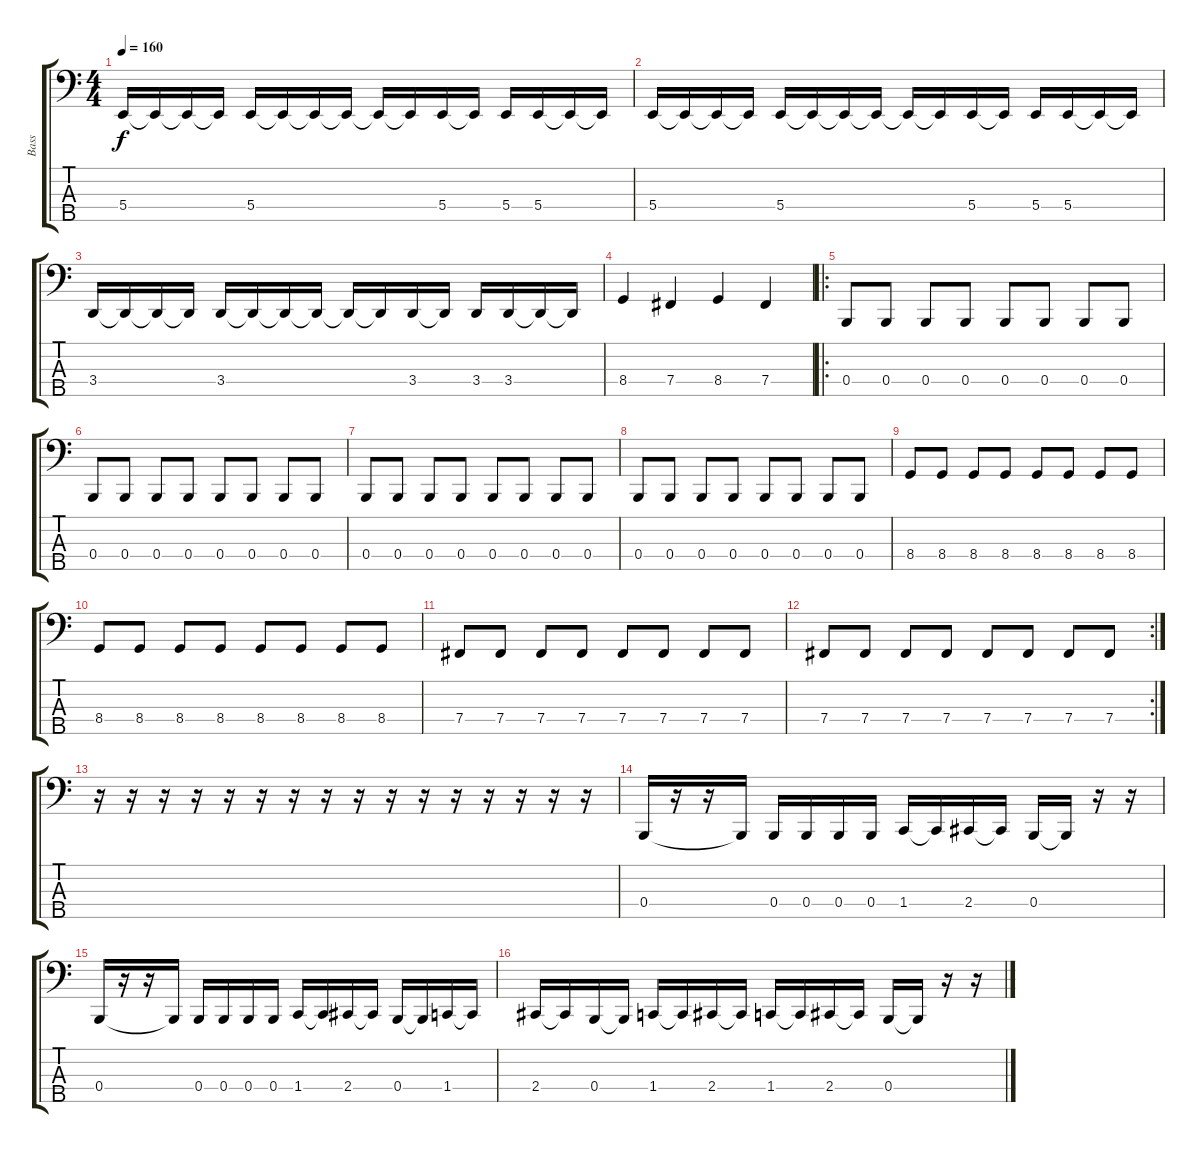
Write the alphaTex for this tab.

\track ("Bass" "Bass") {instrument slapbass1}
\staff {score tabs}
\tuning (F2 C2 G1 B0 G0) {hide}
\ts (4 4)
\tempo 160
\clef f4
\ks c
5.4.16{dy f} 5.4{t}.16 5.4{t}.16 5.4{t}.16 5.4.16 5.4{t}.16 5.4{t}.16 5.4{t}.16 5.4{t}.16 5.4{t}.16 5.4.16 5.4{t}.16 5.4.16 5.4.16 5.4{t}.16 5.4{t}.16 |
5.4.16 5.4{t}.16 5.4{t}.16 5.4{t}.16 5.4.16 5.4{t}.16 5.4{t}.16 5.4{t}.16 5.4{t}.16 5.4{t}.16 5.4.16 5.4{t}.16 5.4.16 5.4.16 5.4{t}.16 5.4{t}.16 |
3.4.16 3.4{t}.16 3.4{t}.16 3.4{t}.16 3.4.16 3.4{t}.16 3.4{t}.16 3.4{t}.16 3.4{t}.16 3.4{t}.16 3.4.16 3.4{t}.16 3.4.16 3.4.16 3.4{t}.16 3.4{t}.16 |
8.4.4 7.4.4 8.4.4 7.4.4 |
\ro
0.4.8{instrument electricbassfinger} 0.4.8 0.4.8 0.4.8 0.4.8 0.4.8 0.4.8 0.4.8 |
0.4.8 0.4.8 0.4.8 0.4.8 0.4.8 0.4.8 0.4.8 0.4.8 |
0.4.8 0.4.8 0.4.8 0.4.8 0.4.8 0.4.8 0.4.8 0.4.8 |
0.4.8 0.4.8 0.4.8 0.4.8 0.4.8 0.4.8 0.4.8 0.4.8 |
8.4.8 8.4.8 8.4.8 8.4.8 8.4.8 8.4.8 8.4.8 8.4.8 |
8.4.8 8.4.8 8.4.8 8.4.8 8.4.8 8.4.8 8.4.8 8.4.8 |
7.4.8 7.4.8 7.4.8 7.4.8 7.4.8 7.4.8 7.4.8 7.4.8 |
\rc 2
7.4.8 7.4.8 7.4.8 7.4.8 7.4.8 7.4.8 7.4.8 7.4.8 |
r.16 r.16 r.16 r.16 r.16 r.16 r.16 r.16 r.16 r.16 r.16 r.16 r.16 r.16 r.16 r.16 |
0.4.16{instrument slapbass1} r.16 r.16 0.4{t}.16 0.4.16 0.4.16 0.4.16 0.4.16 1.4.16 1.4{t}.16 2.4.16 2.4{t}.16 0.4.16 0.4{t}.16 r.16 r.16 |
0.4.16 r.16 r.16 0.4{t}.16 0.4.16 0.4.16 0.4.16 0.4.16 1.4.16 1.4{t}.16 2.4.16 2.4{t}.16 0.4.16 0.4{t}.16 1.4.16 1.4{t}.16 |
2.4.16 2.4{t}.16 0.4.16 0.4{t}.16 1.4.16 1.4{t}.16 2.4.16 2.4{t}.16 1.4.16 1.4{t}.16 2.4.16 2.4{t}.16 0.4.16 0.4{t}.16 r.16 r.16
